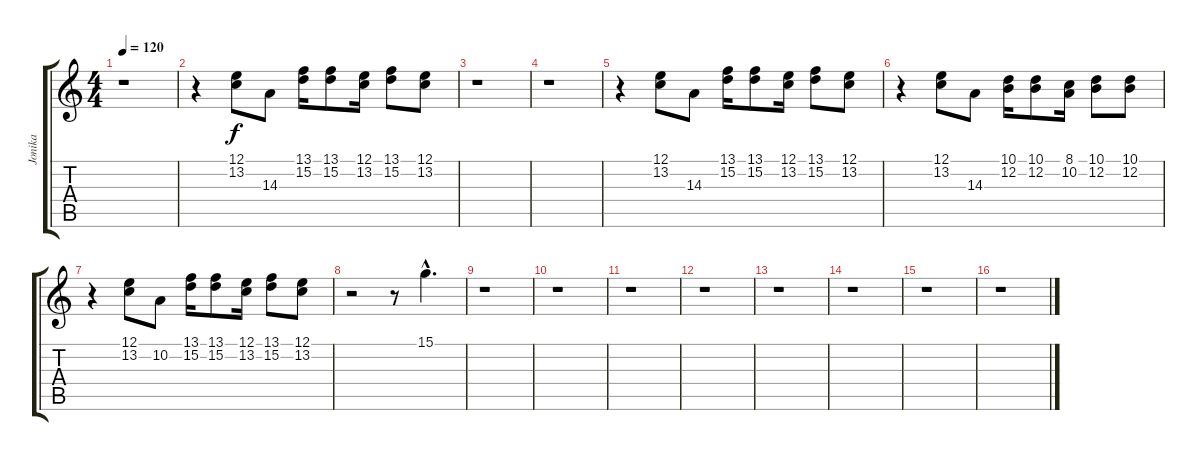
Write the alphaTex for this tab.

\track ("Jonika" "Jonika") {instrument drawbarorgan}
\staff {score tabs}
\tuning (E4 B3 G3 D3 A2 E2) {hide}
\ts (4 4)
\tempo 120
\clef g2
\ks c
r.1{dy f instrument drawbarorgan} |
r.4 (12.1 13.2).8 14.3.8 (13.1 15.2).16 (13.1 15.2).8 (12.1 13.2).16 (13.1 15.2).8 (12.1 13.2).8 |
r.1 |
r.1 |
r.4 (12.1 13.2).8 14.3.8 (13.1 15.2).16 (13.1 15.2).8 (12.1 13.2).16 (13.1 15.2).8 (12.1 13.2).8 |
r.4 (12.1 13.2).8 14.3.8 (10.1 12.2).16 (10.1 12.2).8 (8.1 10.2).16 (10.1 12.2).8 (10.1 12.2).8 |
r.4 (12.1 13.2).8 10.2.8 (13.1 15.2).16 (13.1 15.2).8 (12.1 13.2).16 (13.1 15.2).8 (12.1 13.2).8 |
r.2 r.8 15.1{hac}.4{d} |
r.1 |
r.1 |
r.1 |
r.1 |
r.1 |
r.1 |
r.1 |
r.1
